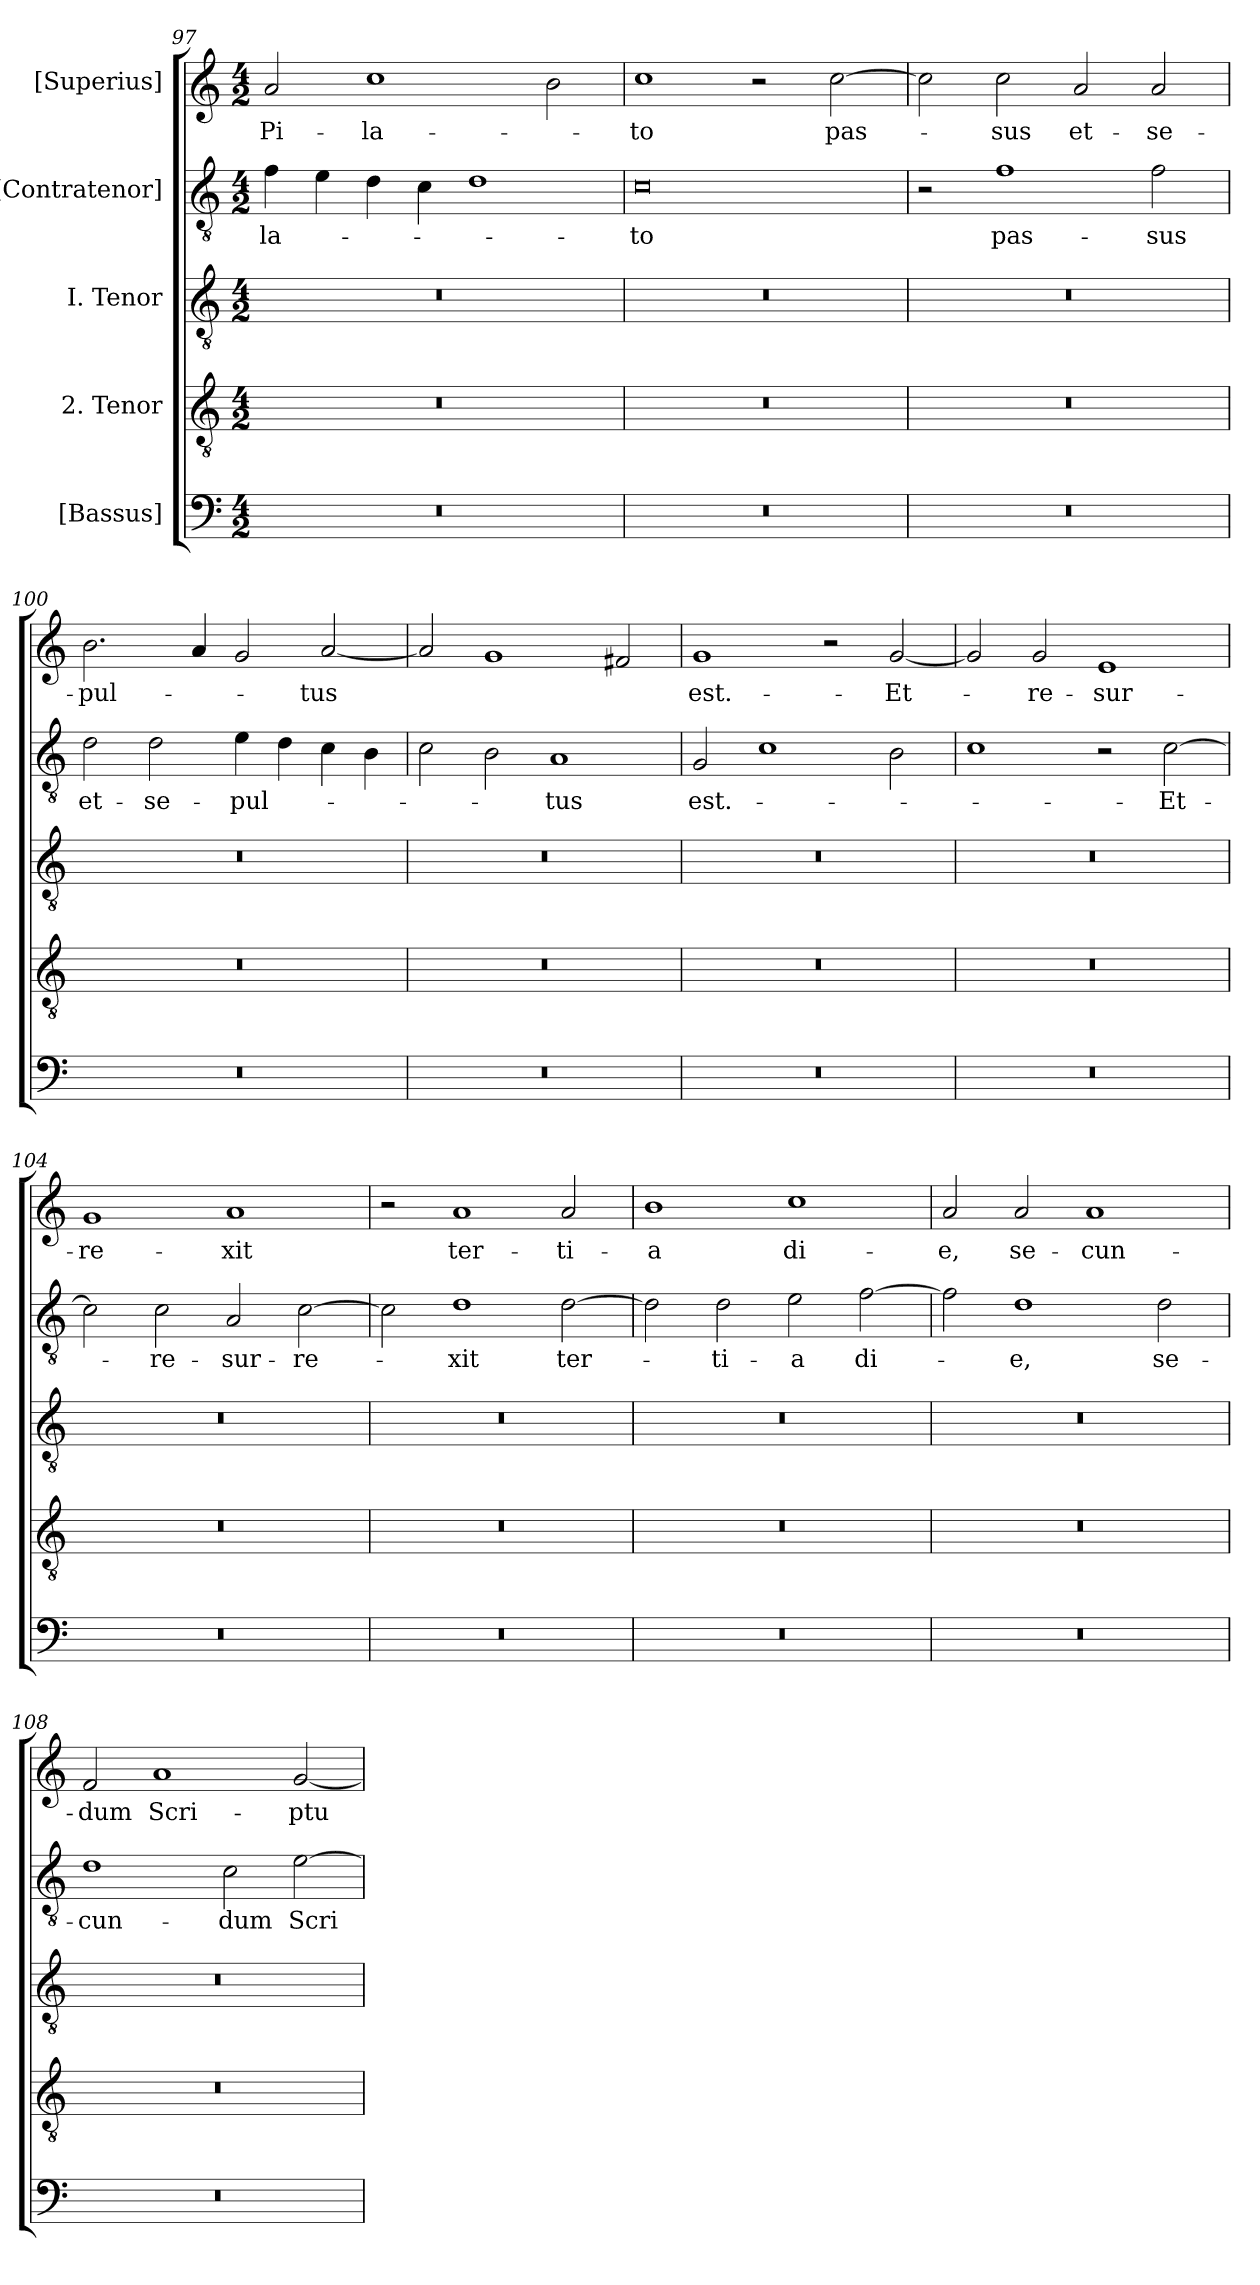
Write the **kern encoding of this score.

**kern	**kern	**kern	**kern	**text	**kern	**text
*part5	*part4	*part3	*part2	*part2	*part1	*part1
*staff5	*staff4	*staff3	*staff2	*staff2	*staff1	*staff1
*I"[Bassus]	*I"2. Tenor	*I"I. Tenor	*I"[Contratenor]	*	*I"[Superius]	*
*clefF4	*clefGv2	*clefGv2	*clefGv2	*	*clefG2	*
*k[]	*k[]	*k[]	*k[]	*	*k[]	*
*M4/2	*M4/2	*M4/2	*M4/2	*	*M4/2	*
=97	=97	=97	=97	=97	=97	=97
0r	0r	0r	4f\	-la-	2a/	Pi-
.	.	.	4e\	.	.	.
.	.	.	4d\	.	1cc\	-la-
.	.	.	4c\	.	.	.
.	.	.	1d\	.	.	.
.	.	.	.	.	2b\	.
=98	=98	=98	=98	=98	=98	=98
0r	0r	0r	0c\	-to	1cc\	-to
.	.	.	.	.	2r	.
.	.	.	.	.	[2cc\	pas-
=99	=99	=99	=99	=99	=99	=99
0r	0r	0r	2r	.	2cc\]	.
.	.	.	1f\	pas-	2cc\	-sus
.	.	.	.	.	2a/	et-
.	.	.	2f\	-sus	2a/	se-
=100	=100	=100	=100	=100	=100	=100
0r	0r	0r	2d\	et-	2.b\	-pul-
.	.	.	2d\	se-	.	.
.	.	.	.	.	4a/	.
.	.	.	4e\	-pul-	2g/	.
.	.	.	4d\	.	.	.
.	.	.	4c\	.	[2a/	-tus
.	.	.	4B\	.	.	.
=101	=101	=101	=101	=101	=101	=101
0r	0r	0r	2c\	.	2a/]	.
.	.	.	2B\	.	1g/	.
.	.	.	1A/	-tus	.	.
.	.	.	.	.	2f#X/	.
=102	=102	=102	=102	=102	=102	=102
0r	0r	0r	2G/	est.-	1g/	est.-
.	.	.	1c\	.	.	.
.	.	.	.	.	2r	.
.	.	.	2B\	.	[2g/	Et-
=103	=103	=103	=103	=103	=103	=103
0r	0r	0r	1c\	.	2g/]	.
.	.	.	.	.	2g/	re-
.	.	.	2r	.	1e/	-sur-
.	.	.	[2c\	Et-	.	.
=104	=104	=104	=104	=104	=104	=104
0r	0r	0r	2c\]	.	1g/	-re-
.	.	.	2c\	re-	.	.
.	.	.	2A/	-sur-	1a/	-xit
.	.	.	[2c\	-re-	.	.
=105	=105	=105	=105	=105	=105	=105
0r	0r	0r	2c\]	.	2r	.
.	.	.	1d\	-xit	1a/	ter-
.	.	.	[2d\	ter-	2a/	-ti-
=106	=106	=106	=106	=106	=106	=106
0r	0r	0r	2d\]	.	1b\	-a
.	.	.	2d\	-ti-	.	.
.	.	.	2e\	-a	1cc\	di-
.	.	.	[2f\	di-	.	.
=107	=107	=107	=107	=107	=107	=107
0r	0r	0r	2f\]	.	2a/	-e,
.	.	.	1d\	-e,	2a/	se-
.	.	.	.	.	1a/	-cun-
.	.	.	2d\	se-	.	.
=108	=108	=108	=108	=108	=108	=108
0r	0r	0r	1d\	-cun-	2f/	-dum
.	.	.	.	.	1a/	Scri-
.	.	.	2c\	-dum	.	.
.	.	.	[2e\	Scri-	[2g/	-ptu-
=	=	=	=	=	=	=
*-	*-	*-	*-	*-	*-	*-
